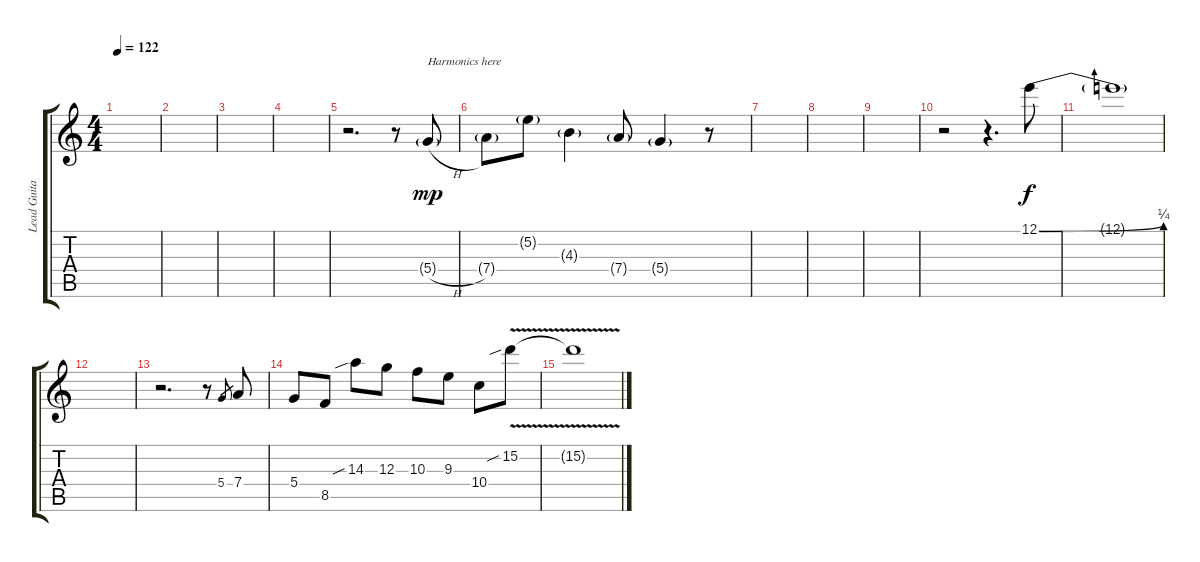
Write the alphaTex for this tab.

\track ("Lead Guitar" "Lead Guita") {instrument overdrivenguitar}
\staff {score tabs}
\tuning (E4 B3 G3 D3 A2 E2) {hide}
\ts (4 4)
\tempo 122
\clef g2
\ks c
|
|
|
|
r.2{d} r.8 5.4{h g}.8{txt "Harmonics here" dy mp} |
7.4{g}.8 5.2{g}.8 4.3{g}.4 7.4{g}.8 5.4{g}.4 r.8 |
|
|
|
r.2 r.4{d} 12.1{be (bend 0 0 60 1)}.8{dy f} |
12.1{t}.1 |
|
r.2{d} r.8 5.4.8{gr} 7.4.8 |
5.4.8 8.5.8 14.3{sib}.8 12.3.8 10.3.8 9.3.8 10.4.8 15.2{v sib}.8 |
15.2{t}.1
